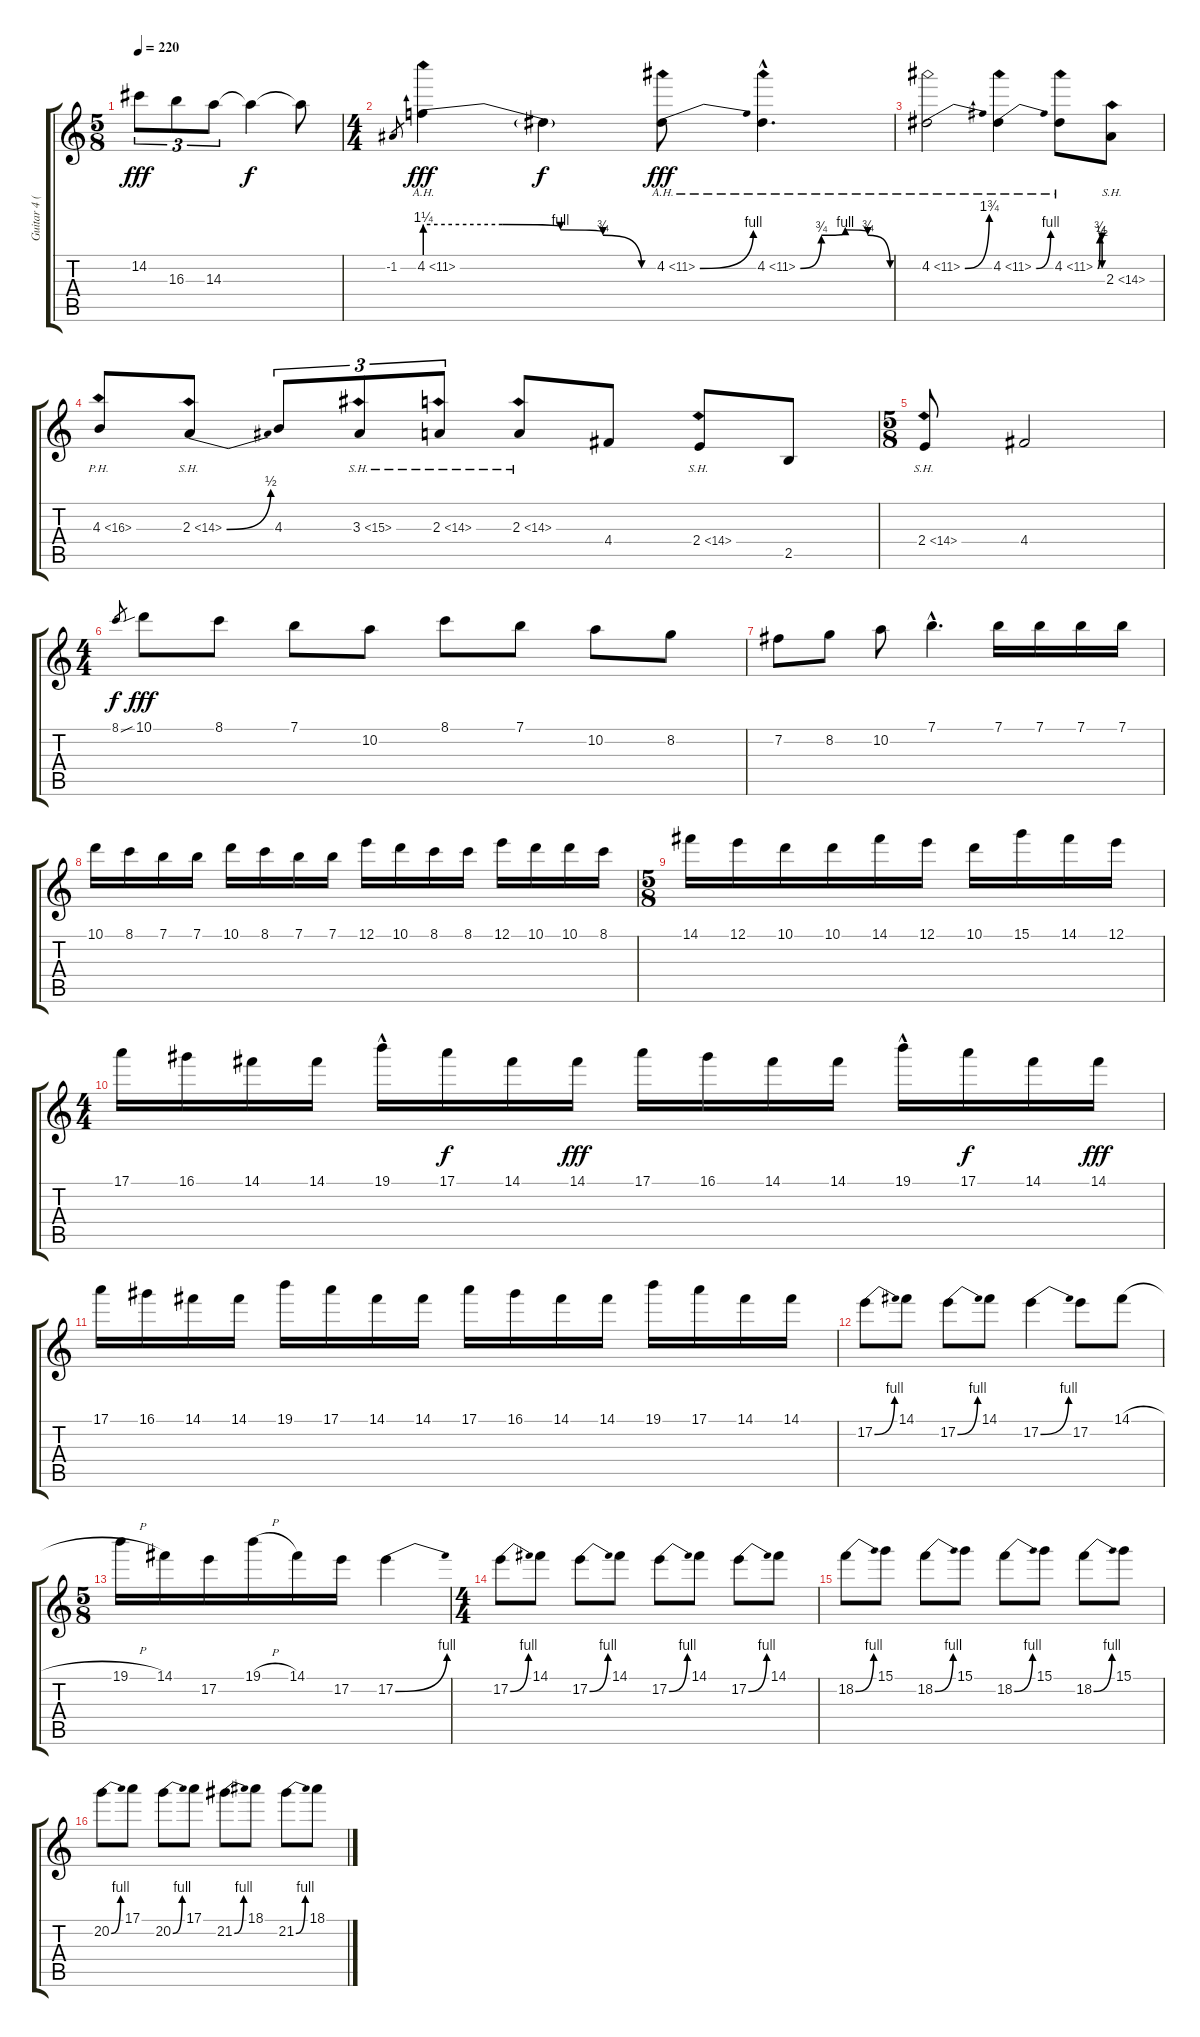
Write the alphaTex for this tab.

\track ("Guitar 4 (solo)" "Guitar 4 (") {instrument distortionguitar}
\staff {score tabs}
\tuning (E4 B3 G3 D3 A2 E2) {hide}
\ts (5 8)
\tempo 220
\clef g2
\ks c
14.2.8{tu (3 2) dy fff} 16.3.8{tu (3 2)} 14.3.8{tu (3 2)} 14.3{t}.4{dy f} 14.3{t}.8 |
\ts (4 4)
-1.2.8{gr} 4.2{be (custom 0 5 20 5 35 4 46 3 56 0 60 0) ah 7}.4{dy fff} 4.2{t}.4{dy f} 4.2{be (bend 0 0 60 4) ah 7}.8{dy fff} 4.2{be (custom 0 0 14 3 30 4 45 3 60 0) ah 7 hac}.4{d} |
4.2{be (bend 0 0 60 7) ah 7}.2 4.2{be (bend 0 0 60 4) ah 7}.4 4.2{be (custom 0 0 30 3 58 2 60 0) ah 7}.8 2.3{sh 12}.8 |
4.3{ph 12}.8 2.3{be (bend 0 0 60 2) sh 12}.8 4.3.8{tu (3 2)} 3.3{sh 12}.8{tu (3 2)} 2.3{sh 12}.8{tu (3 2)} 2.3{sh 12}.8 4.4.8 2.4{sh 12}.8 2.5.8 |
\ts (5 8)
2.4{sh 12}.8 4.4.2 |
\ts (4 4)
8.1.8{gr dy f} 10.1{sib}.8{dy fff} 8.1.8 7.1.8 10.2.8 8.1.8 7.1.8 10.2.8 8.2.8 |
7.2.8 8.2.8 10.2.8 7.1{hac}.4{d} 7.1.16 7.1.16 7.1.16 7.1.16 |
10.1.16 8.1.16 7.1.16 7.1.16 10.1.16 8.1.16 7.1.16 7.1.16 12.1.16 10.1.16 8.1.16 8.1.16 12.1.16 10.1.16 10.1.16 8.1.16 |
\ts (5 8)
14.1.16 12.1.16 10.1.16 10.1.16 14.1.16 12.1.16 10.1.16 15.1.16 14.1.16 12.1.16 |
\ts (4 4)
17.1.16 16.1.16 14.1.16 14.1.16 19.1{hac}.16 17.1.16{dy f} 14.1.16 14.1.16{dy fff} 17.1.16 16.1.16 14.1.16 14.1.16 19.1{hac}.16 17.1.16{dy f} 14.1.16 14.1.16{dy fff} |
17.1.16 16.1.16 14.1.16 14.1.16 19.1.16 17.1.16 14.1.16 14.1.16 17.1.16 16.1.16 14.1.16 14.1.16 19.1.16 17.1.16 14.1.16 14.1.16 |
17.2{be (bend 0 0 60 4)}.8 14.1.8 17.2{be (bend 0 0 60 4)}.8 14.1.8 17.2{be (bend 0 0 60 4)}.4 17.2.8 14.1{h}.8 |
\ts (5 8)
19.1{h}.16 14.1.16 17.2.16 19.1{h}.16 14.1.16 17.2.16 17.2{be (bend 0 0 60 4)}.4 |
\ts (4 4)
17.2{be (bend 0 0 60 4)}.8 14.1.8 17.2{be (bend 0 0 60 4)}.8 14.1.8 17.2{be (bend 0 0 60 4)}.8 14.1.8 17.2{be (bend 0 0 60 4)}.8 14.1.8 |
18.2{be (bend 0 0 60 4)}.8 15.1.8 18.2{be (bend 0 0 60 4)}.8 15.1.8 18.2{be (bend 0 0 60 4)}.8 15.1.8 18.2{be (bend 0 0 60 4)}.8 15.1.8 |
20.2{be (bend 0 0 60 4)}.8 17.1.8 20.2{be (bend 0 0 60 4)}.8 17.1.8 21.2{be (bend 0 0 60 4)}.8 18.1.8 21.2{be (bend 0 0 60 4)}.8 18.1.8
